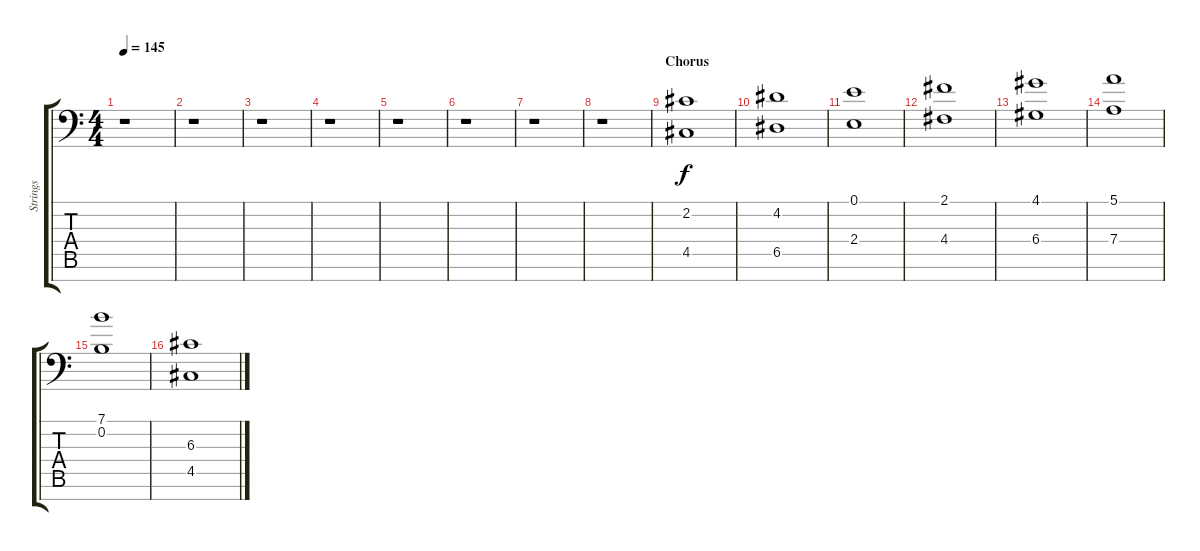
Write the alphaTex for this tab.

\track ("Strings" "Strings") {instrument stringensemble1}
\staff {score tabs}
\tuning (E4 B3 G3 D3 A2 E2 Eb1) {hide}
\ts (4 4)
\tempo 145
\clef f4
\ks c
r.1{dy f} |
r.1 |
r.1 |
r.1 |
r.1 |
r.1 |
r.1 |
r.1 |
\section ("" "Chorus")
(2.2 4.5).1{volume 10 instrument stringensemble1} |
(4.2 6.5).1 |
(0.1 2.4).1 |
(2.1 4.4).1 |
(4.1 6.4).1 |
(5.1 7.4).1 |
(7.1 0.2).1 |
(6.3 4.5).1
